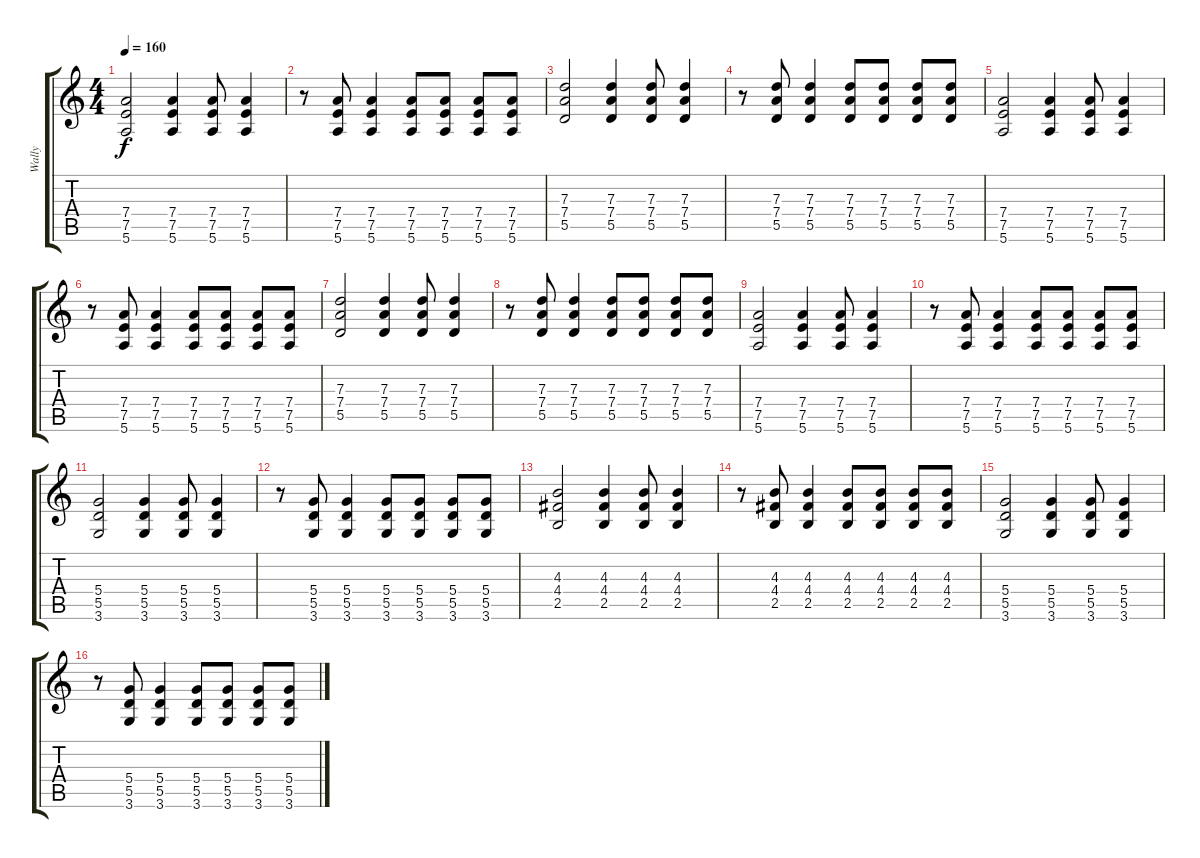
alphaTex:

\track ("Wally" "Wally") {instrument distortionguitar}
\staff {score tabs}
\tuning (E4 B3 G3 D3 A2 E2) {hide}
\ts (4 4)
\tempo 160
\clef g2
\ks c
(7.4 7.5 5.6).2{dy f} (7.4 7.5 5.6).4 (7.4 7.5 5.6).8 (7.4 7.5 5.6).4 |
r.8 (7.4 7.5 5.6).8 (7.4 7.5 5.6).4 (7.4 7.5 5.6).8 (7.4 7.5 5.6).8 (7.4 7.5 5.6).8 (7.4 7.5 5.6).8 |
(7.3 7.4 5.5).2 (7.3 7.4 5.5).4 (7.3 7.4 5.5).8 (7.3 7.4 5.5).4 |
r.8 (7.3 7.4 5.5).8 (7.3 7.4 5.5).4 (7.3 7.4 5.5).8 (7.3 7.4 5.5).8 (7.3 7.4 5.5).8 (7.3 7.4 5.5).8 |
(7.4 7.5 5.6).2 (7.4 7.5 5.6).4 (7.4 7.5 5.6).8 (7.4 7.5 5.6).4 |
r.8 (7.4 7.5 5.6).8 (7.4 7.5 5.6).4 (7.4 7.5 5.6).8 (7.4 7.5 5.6).8 (7.4 7.5 5.6).8 (7.4 7.5 5.6).8 |
(7.3 7.4 5.5).2 (7.3 7.4 5.5).4 (7.3 7.4 5.5).8 (7.3 7.4 5.5).4 |
r.8 (7.3 7.4 5.5).8 (7.3 7.4 5.5).4 (7.3 7.4 5.5).8 (7.3 7.4 5.5).8 (7.3 7.4 5.5).8 (7.3 7.4 5.5).8 |
(7.4 7.5 5.6).2 (7.4 7.5 5.6).4 (7.4 7.5 5.6).8 (7.4 7.5 5.6).4 |
r.8 (7.4 7.5 5.6).8 (7.4 7.5 5.6).4 (7.4 7.5 5.6).8 (7.4 7.5 5.6).8 (7.4 7.5 5.6).8 (7.4 7.5 5.6).8 |
(5.4 5.5 3.6).2 (5.4 5.5 3.6).4 (5.4 5.5 3.6).8 (5.4 5.5 3.6).4 |
r.8 (5.4 5.5 3.6).8 (5.4 5.5 3.6).4 (5.4 5.5 3.6).8 (5.4 5.5 3.6).8 (5.4 5.5 3.6).8 (5.4 5.5 3.6).8 |
(4.3 4.4 2.5).2 (4.3 4.4 2.5).4 (4.3 4.4 2.5).8 (4.3 4.4 2.5).4 |
r.8 (4.3 4.4 2.5).8 (4.3 4.4 2.5).4 (4.3 4.4 2.5).8 (4.3 4.4 2.5).8 (4.3 4.4 2.5).8 (4.3 4.4 2.5).8 |
(5.4 5.5 3.6).2 (5.4 5.5 3.6).4 (5.4 5.5 3.6).8 (5.4 5.5 3.6).4 |
r.8 (5.4 5.5 3.6).8 (5.4 5.5 3.6).4 (5.4 5.5 3.6).8 (5.4 5.5 3.6).8 (5.4 5.5 3.6).8 (5.4 5.5 3.6).8
